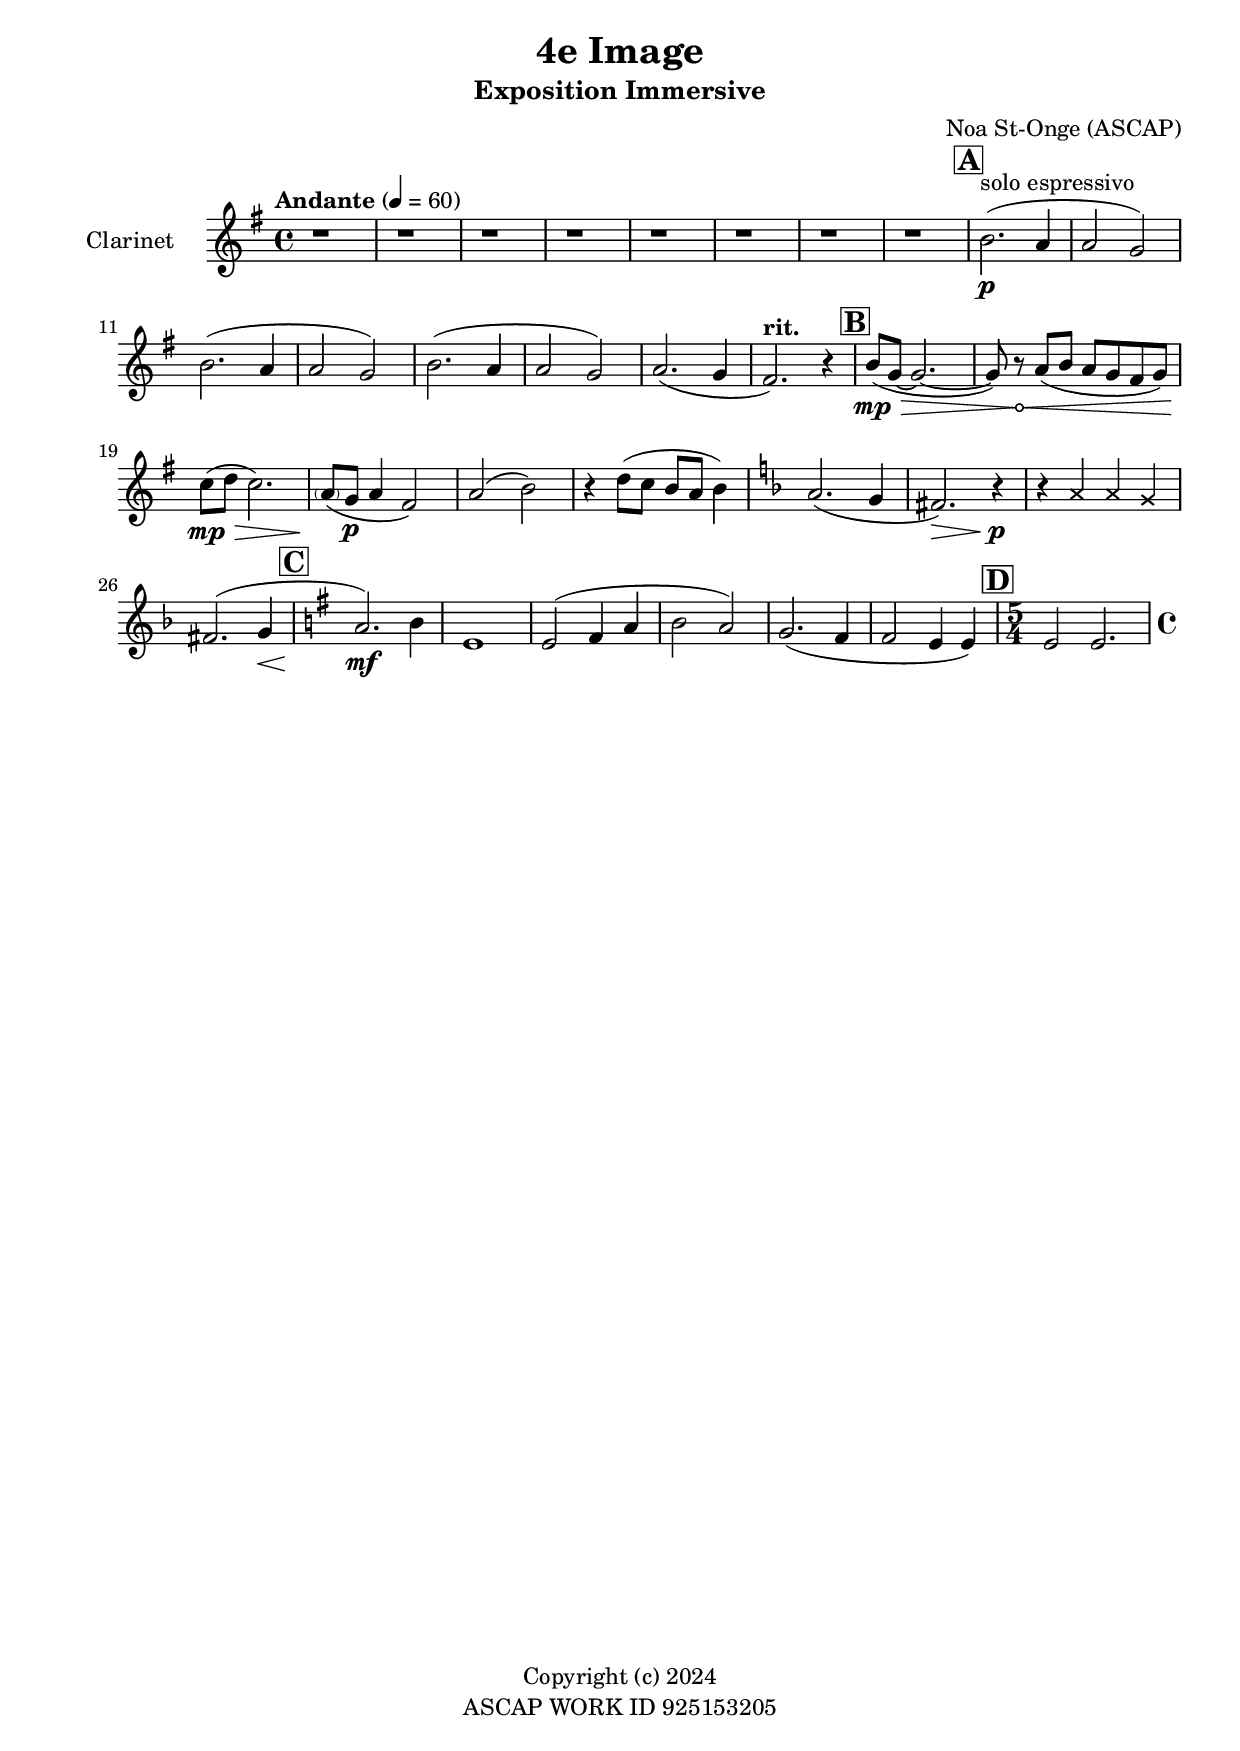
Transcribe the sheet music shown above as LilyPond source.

clarinet = \relative c'' {
  \time 4/4
  \tempo Andante 4=60
  \key f \major

  \set Score.rehearsalMarkFormatter = #format-mark-box-alphabet

  \repeat unfold 8 {r1}
  \mark \default
  a2.\p^"solo espressivo"( g4 g2 f2)
  a2.( g4 g2 f2)
  a2.( g4 g2 f2)
  g2.( f4 \tempo "rit." e2.) r4

  \mark \default
  \override Hairpin.circled-tip = ##t
  a8(\mp\> f8 ~ f2. ~ f8) r8\<
  g8( a g f e f)

  \override Hairpin.circled-tip = ##f
  bes(\!\mp\> c bes2.)
  \parenthesize g8(\! f8\p g4 e2)

  g2( a2) r4 c8( bes a g a4)

  \key ees \major

  g2.( f4 e2.\>) r4\p

  \slurUp
  r4 \xNotesOn g4 g4 f4 \xNotesOff e2.( f4\< \mark \default %%%%% C %%%%%
  \key f \major
  g2.)\mf a4 d,1
  \slurNeutral
  d2( e4 g4 a2 g2)
  f2.( e4 e2 d4 d4)

  %%%%% D %%%%%
  \mark \default
  \time 5/4
  d2 d2.
  \time 4/4
}

clarinetPart = \new Staff \with {
  instrumentName = "Clarinet"
  shortInstrumentName = "Cl."
  midiInstrument = "clarinet"
} \clarinet

clarinetBookPart = \new Staff \with {
  instrumentName = "Clarinet"
  shortInstrumentName = ""
  midiInstrument = "clarinet"
} \clarinet

\book {
  \bookOutputName "Clarinet"
  \header {
  title = "4e Image"
  subtitle = "Exposition Immersive"
  composer = "Noa St-Onge (ASCAP)"
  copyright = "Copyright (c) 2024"
  % Remove default LilyPond tagline
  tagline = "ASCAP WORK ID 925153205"
}
  \score {
    <<
      \transpose bes, c \clarinetBookPart
    >>
    \layout {
      indent = 25
      short-indent = 10
    }

    \midi {
      \tempo 4=60
    }
  }
}